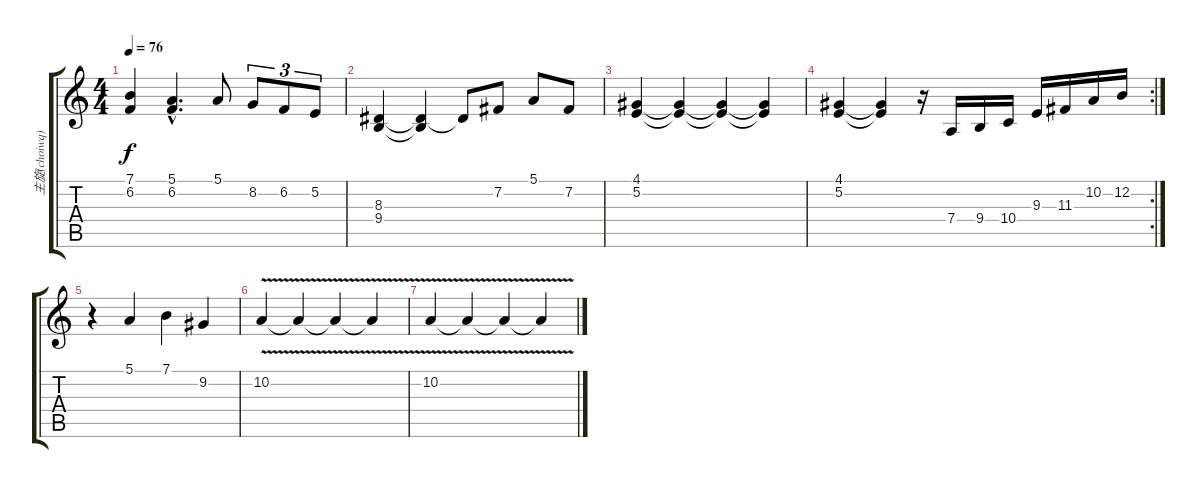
\track ("主旋(choiwq)" "主旋(choiwq)") {instrument honkytonkpiano}
\staff {score tabs}
\tuning (E4 B3 G3 D3 A2 E2) {hide}
\ts (4 4)
\tempo 76
\clef g2
\ks c
(7.1 6.2).4{dy f} (5.1{hac} 6.2{hac}).4{d} 5.1.8 8.2.8{tu (3 2)} 6.2.8{tu (3 2)} 5.2.8{tu (3 2)} |
(8.3 9.4).4 (8.3{t} 9.4{t}).4 8.3{t}.8 7.2.8 5.1.8 7.2.8 |
(4.1 5.2).4 (4.1{t} 5.2{t}).4 (4.1{t} 5.2{t}).4 (4.1{t} 5.2{t}).4 |
\rc 2
(4.1 5.2).4 (4.1{t} 5.2{t}).4 r.16 7.4.16 9.4.16 10.4.16 9.3.16 11.3.16 10.2.16 12.2.16 |
r.4 5.1.4 7.1.4 9.2.4 |
10.2{v}.4 10.2{v t}.4 10.2{v t}.4 10.2{v t}.4 |
10.2{v}.4 10.2{v t}.4 10.2{v t}.4 10.2{v t}.4
